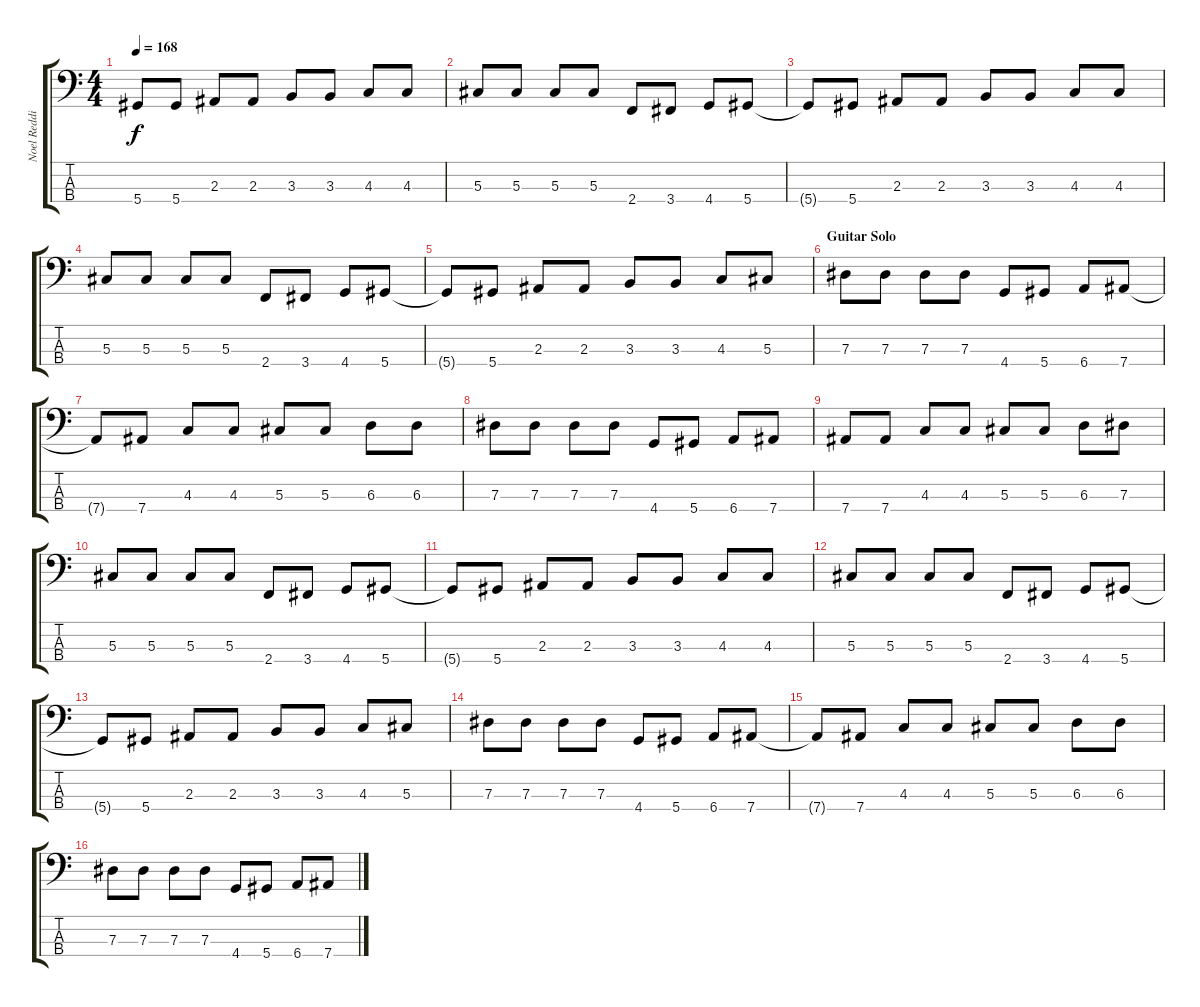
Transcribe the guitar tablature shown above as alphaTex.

\track ("Noel Redding" "Noel Reddi") {instrument electricbasspick}
\staff {score tabs}
\tuning (Gb2 Db2 Ab1 Eb1) {hide}
\ts (4 4)
\tempo 168
\clef f4
\ks c
5.4{t}.8{dy f} 5.4.8 2.3.8 2.3.8 3.3.8 3.3.8 4.3.8 4.3.8 |
5.3.8 5.3.8 5.3.8 5.3.8 2.4.8 3.4.8 4.4.8 5.4.8 |
5.4{t}.8 5.4.8 2.3.8 2.3.8 3.3.8 3.3.8 4.3.8 4.3.8 |
5.3.8 5.3.8 5.3.8 5.3.8 2.4.8 3.4.8 4.4.8 5.4.8 |
5.4{t}.8 5.4.8 2.3.8 2.3.8 3.3.8 3.3.8 4.3.8 5.3.8 |
\section ("" "Guitar Solo")
7.3.8 7.3.8 7.3.8 7.3.8 4.4.8 5.4.8 6.4.8 7.4.8 |
7.4{t}.8 7.4.8 4.3.8 4.3.8 5.3.8 5.3.8 6.3.8 6.3.8 |
7.3.8 7.3.8 7.3.8 7.3.8 4.4.8 5.4.8 6.4.8 7.4.8 |
7.4.8 7.4.8 4.3.8 4.3.8 5.3.8 5.3.8 6.3.8 7.3.8 |
5.3.8 5.3.8 5.3.8 5.3.8 2.4.8 3.4.8 4.4.8 5.4.8 |
5.4{t}.8 5.4.8 2.3.8 2.3.8 3.3.8 3.3.8 4.3.8 4.3.8 |
5.3.8 5.3.8 5.3.8 5.3.8 2.4.8 3.4.8 4.4.8 5.4.8 |
5.4{t}.8 5.4.8 2.3.8 2.3.8 3.3.8 3.3.8 4.3.8 5.3.8 |
7.3.8 7.3.8 7.3.8 7.3.8 4.4.8 5.4.8 6.4.8 7.4.8 |
7.4{t}.8 7.4.8 4.3.8 4.3.8 5.3.8 5.3.8 6.3.8 6.3.8 |
7.3.8 7.3.8 7.3.8 7.3.8 4.4.8 5.4.8 6.4.8 7.4.8
